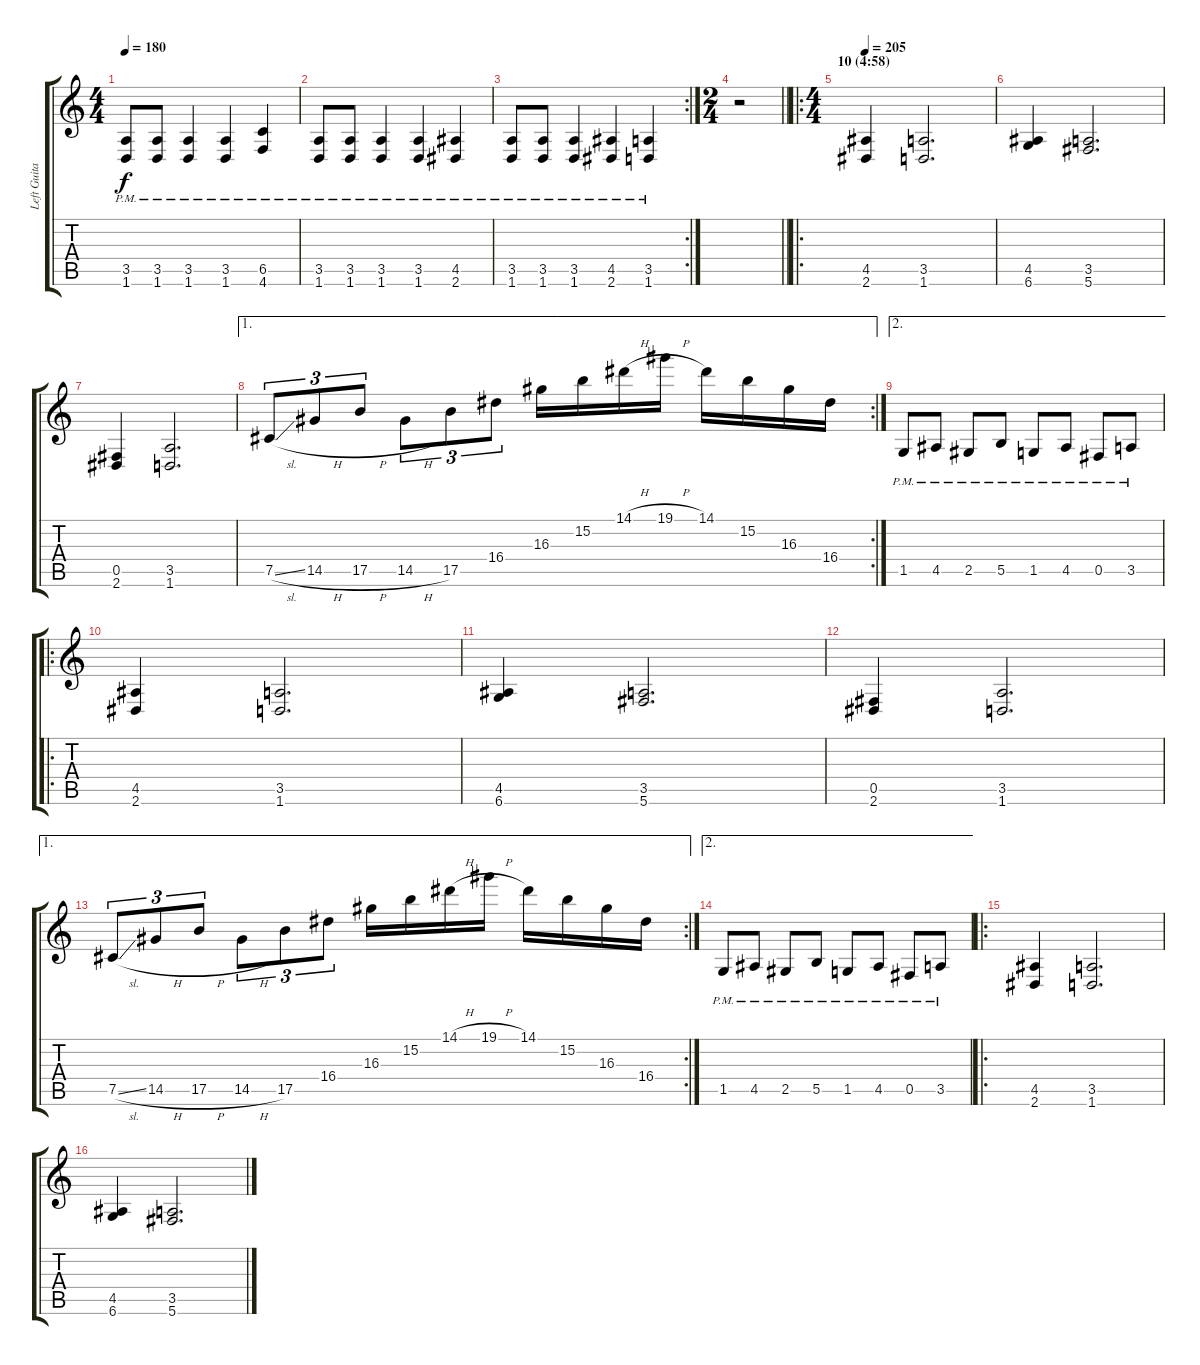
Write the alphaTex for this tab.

\track ("Left Guitar" "Left Guita") {instrument overdrivenguitar}
\staff {score tabs}
\tuning (Db4 Ab3 E3 B2 Gb2 Db2) {hide}
\ts (4 4)
\tempo 180
\clef g2
\ks c
(3.5{pm} 1.6{pm}).8{dy f} (3.5{pm} 1.6{pm}).8 (3.5{pm} 1.6{pm}).4 (3.5{pm} 1.6{pm}).4 (6.5{pm} 4.6{pm}).4 |
(3.5{pm} 1.6{pm}).8 (3.5{pm} 1.6{pm}).8 (3.5{pm} 1.6{pm}).4 (3.5{pm} 1.6{pm}).4 (4.5{pm} 2.6{pm}).4 |
\rc 2
(3.5{pm} 1.6{pm}).8 (3.5{pm} 1.6{pm}).8 (3.5{pm} 1.6{pm}).4 (4.5{pm} 2.6{pm}).4 (3.5{pm} 1.6{pm}).4 |
\ts (2 4)
\barLineRight lightlight
r.2 |
\ro
\ts (4 4)
\section ("" "10 (4:58)")
\tempo 205
(4.5 2.6).4 (3.5 1.6).2{d} |
(4.5 6.6).4 (3.5 5.6).2{d} |
(0.5 2.6).4 (3.5 1.6).2{d} |
\ae 1
\rc 2
7.5{sl}.8{tu (3 2)} 14.5{h}.8{tu (3 2)} 17.5{h}.8{tu (3 2)} 14.5{h}.8{tu (3 2)} 17.5.8{tu (3 2)} 16.4.8{tu (3 2)} 16.3.16 15.2.16 14.1{h}.16 19.1{h}.16 14.1.16 15.2.16 16.3.16 16.4.16 |
\ae 2
1.5{pm}.8 4.5{pm}.8 2.5{pm}.8 5.5{pm}.8 1.5{pm}.8 4.5{pm}.8 0.5{pm}.8 3.5{pm}.8 |
\ro
(4.5 2.6).4 (3.5 1.6).2{d} |
(4.5 6.6).4 (3.5 5.6).2{d} |
(0.5 2.6).4 (3.5 1.6).2{d} |
\ae 1
\rc 2
7.5{sl}.8{tu (3 2)} 14.5{h}.8{tu (3 2)} 17.5{h}.8{tu (3 2)} 14.5{h}.8{tu (3 2)} 17.5.8{tu (3 2)} 16.4.8{tu (3 2)} 16.3.16 15.2.16 14.1{h}.16 19.1{h}.16 14.1.16 15.2.16 16.3.16 16.4.16 |
\ae 2
1.5{pm}.8 4.5{pm}.8 2.5{pm}.8 5.5{pm}.8 1.5{pm}.8 4.5{pm}.8 0.5{pm}.8 3.5{pm}.8 |
\ro
(4.5 2.6).4 (3.5 1.6).2{d} |
(4.5 6.6).4 (3.5 5.6).2{d}
